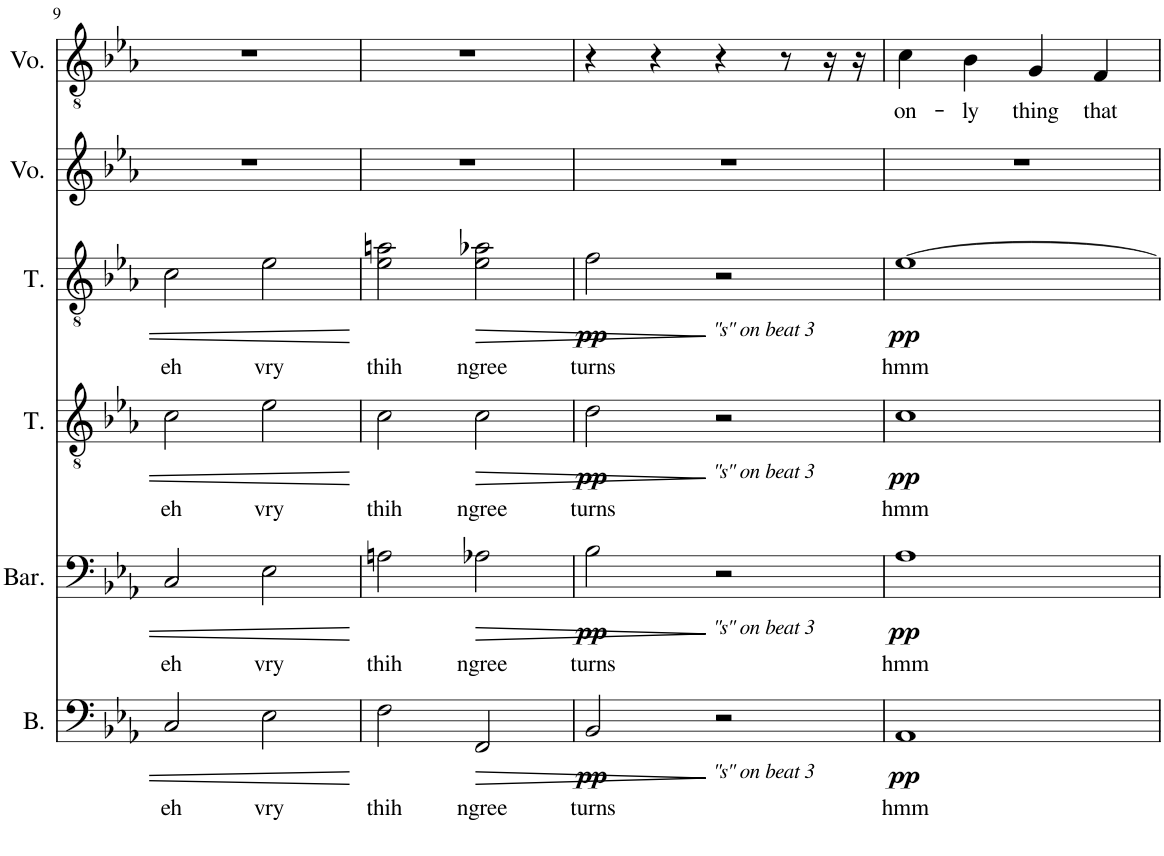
**kern	**text	**dynam	**kern	**text	**dynam	**kern	**text	**dynam	**kern	**text	**dynam	**kern	**kern	**text
*part6	*part6	*part6	*part5	*part5	*part5	*part4	*part4	*part4	*part3	*part3	*part3	*part2	*part1	*part1
*staff6	*staff6	*staff6	*staff5	*staff5	*staff5	*staff4	*staff4	*staff4	*staff3	*staff3	*staff3	*staff2	*staff1	*staff1
*I"Bass	*	*	*I"Baritone	*	*	*I"Tenor	*	*	*I"Tenor	*	*	*I"Voice	*I"Voice	*
*I'B.	*	*	*I'Bar.	*	*	*I'T.	*	*	*I'T.	*	*	*I'Vo.	*I'Vo.	*
!!LO:PB:g=z
*clefF4	*	*	*clefF4	*	*	*clefGv2	*	*	*clefGv2	*	*	*clefG2	*clefGv2	*
*k[b-e-a-]	*	*	*k[b-e-a-]	*	*	*k[b-e-a-]	*	*	*k[b-e-a-]	*	*	*k[b-e-a-]	*k[b-e-a-]	*
*M4/4	*	*	*M4/4	*	*	*M4/4	*	*	*M4/4	*	*	*M4/4	*M4/4	*
=9	=9	=9	=9	=9	=9	=9	=9	=9	=9	=9	=9	=9	=9	=9
!	!LO:LY:b	!	!	!LO:LY:b	!	!	!LO:LY:b	!	!	!LO:LY:b	!	!	!	!
2C/	eh	.	2C/	eh	.	2c\	eh	.	2c\	eh	.	1r	1r	.
!	!LO:LY:b	!	!	!LO:LY:b	!	!	!LO:LY:b	!	!	!LO:LY:b	!	!	!	!
2E-\	vry	.	2E-\	vry	.	2e-\	vry	.	2e-\	vry	.	.	.	.
=10	=10	=10	=10	=10	=10	=10	=10	=10	=10	=10	=10	=10	=10	=10
!	!LO:LY:b	!	!	!LO:LY:b	!	!	!LO:LY:b	!	!	!LO:LY:b	!	!	!	!
2F\	thih	.	2An\	thih	.	2c\	thih	.	2e-\ 2an\	thih	.	1r	1r	.
!	!LO:LY:b	!LO:HP:b	!	!LO:LY:b	!LO:HP:b	!	!LO:LY:b	!LO:HP:b	!	!LO:LY:b	!LO:HP:b	!	!	!
2FF/	ngree	>	2A-X\	ngree	>	2c\	ngree	>	2e-\ 2a-X\	ngree	>	.	.	.
=11	=11	=11	=11	=11	=11	=11	=11	=11	=11	=11	=11	=11	=11	=11
!	!LO:LY:b	!LO:DY:b	!	!LO:LY:b	!LO:DY:b	!	!LO:LY:b	!LO:DY:b	!	!LO:LY:b	!LO:DY:b	!	!	!
2BB-/	turns	pp	2B-\	turns	pp	2d\	turns	pp	2f\	turns	pp	1r	4r	.
.	.	.	.	.	.	.	.	.	.	.	.	.	4r	.
!	!	!	!	!	!	!	!	!	!LO:TX:b:i:t="s" on beat 3	!	!	!	!	!
!	!	!	!	!	!	!LO:TX:b:i:t="s" on beat 3	!	!	!	!	!	!	!	!
!	!	!	!LO:TX:b:i:t="s" on beat 3	!	!	!	!	!	!	!	!	!	!	!
!LO:TX:b:i:t="s" on beat 3	!	!	!	!	!	!	!	!	!	!	!	!	!	!
2r	.	]	2r	.	]	2r	.	]	2r	.	]	.	4r	.
.	.	.	.	.	.	.	.	.	.	.	.	.	8r	.
.	.	.	.	.	.	.	.	.	.	.	.	.	16r	.
.	.	.	.	.	.	.	.	.	.	.	.	.	16r	.
=12	=12	=12	=12	=12	=12	=12	=12	=12	=12	=12	=12	=12	=12	=12
!	!LO:LY:b	!LO:DY:b	!	!LO:LY:b	!LO:DY:b	!	!LO:LY:b	!LO:DY:b	!	!LO:LY:b	!LO:DY:b	!	!	!LO:LY:b
1AA-	hmm	pp	1A-	hmm	pp	1c	hmm	pp	[1e-	hmm	pp	1r	4c\	on-
!	!	!	!	!	!	!	!	!	!	!	!	!	!	!LO:LY:b
.	.	.	.	.	.	.	.	.	.	.	.	.	4B-\	-ly
!	!	!	!	!	!	!	!	!	!	!	!	!	!	!LO:LY:b
.	.	.	.	.	.	.	.	.	.	.	.	.	4G/	thing
!	!	!	!	!	!	!	!	!	!	!	!	!	!	!LO:LY:b
.	.	.	.	.	.	.	.	.	.	.	.	.	4F/	that
=	=	=	=	=	=	=	=	=	=	=	=	=	=	=
*-	*-	*-	*-	*-	*-	*-	*-	*-	*-	*-	*-	*-	*-	*-
